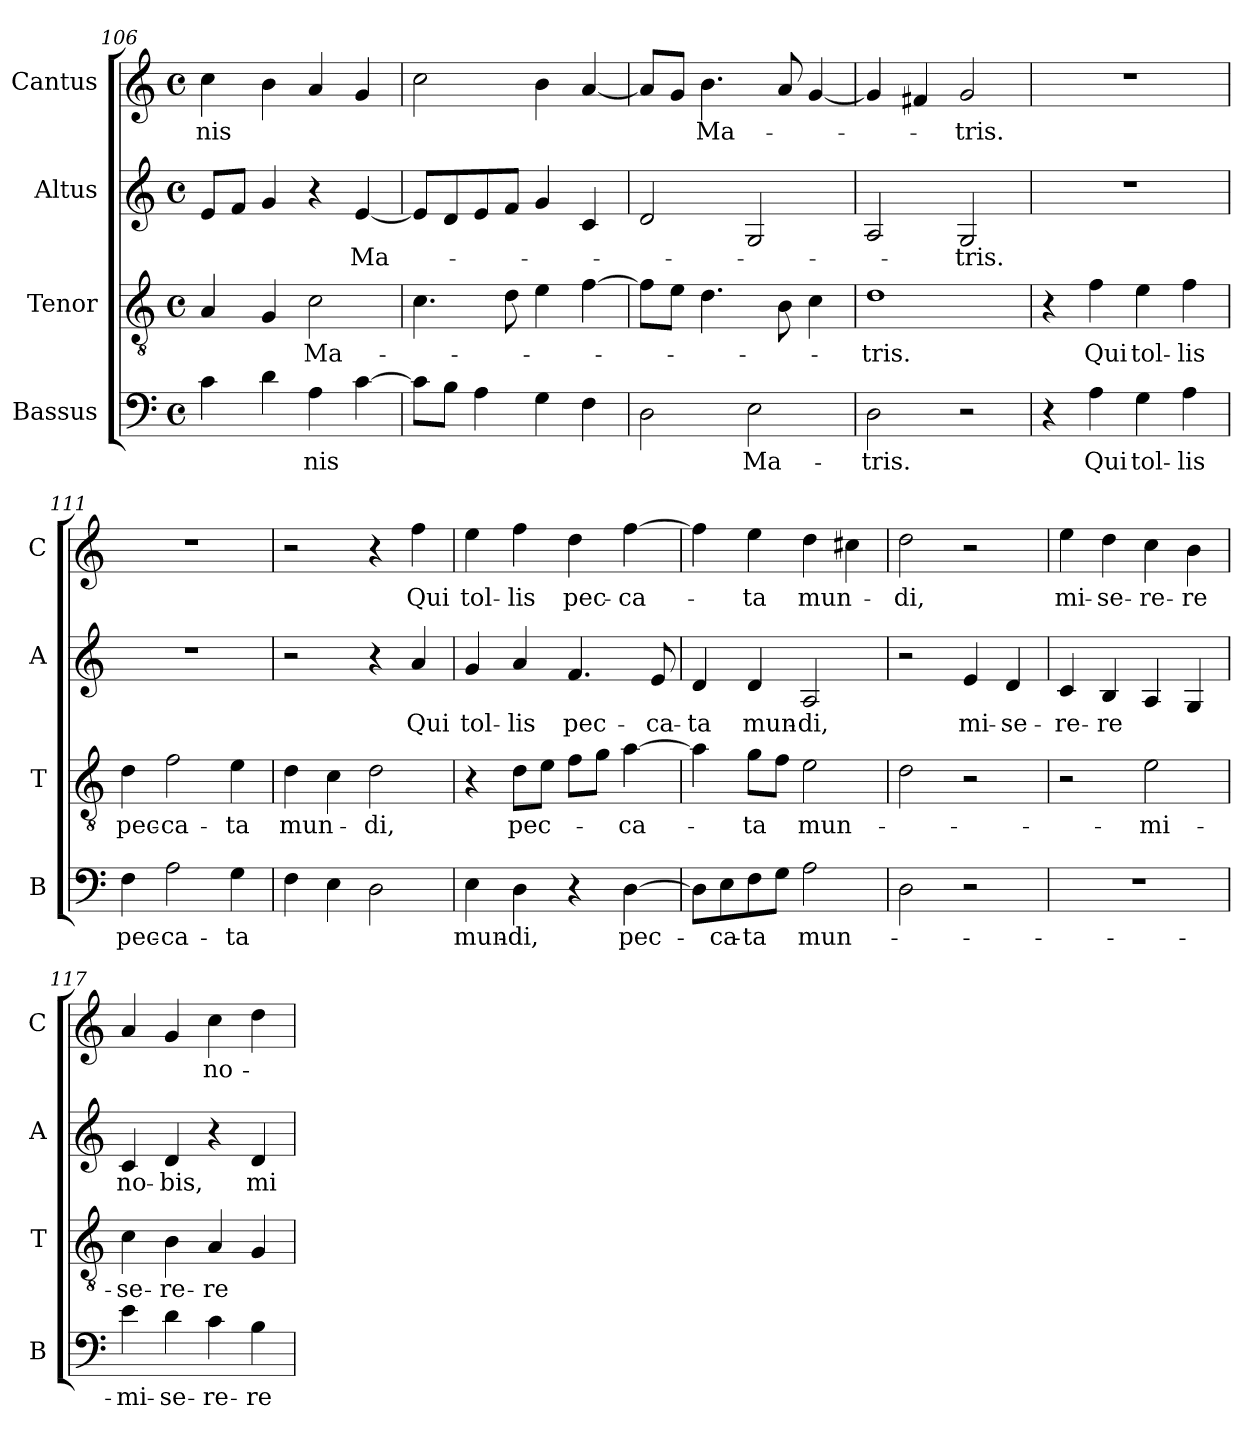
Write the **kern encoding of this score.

**kern	**text	**kern	**text	**kern	**text	**kern	**text
*part4	*part4	*part3	*part3	*part2	*part2	*part1	*part1
*staff4	*staff4	*staff3	*staff3	*staff2	*staff2	*staff1	*staff1
*I"Bassus	*	*I"Tenor	*	*I"Altus	*	*I"Cantus	*
*I'B	*	*I'T	*	*I'A	*	*I'C	*
*clefF4	*	*clefGv2	*	*clefG2	*	*clefG2	*
*k[]	*	*k[]	*	*k[]	*	*k[]	*
*C:	*	*C:	*	*C:	*	*C:	*
*M4/4	*	*M4/4	*	*M4/4	*	*M4/4	*
*met(c)	*	*met(c)	*	*met(c)	*	*met(c)	*
=106	=106	=106	=106	=106	=106	=106	=106
!	!	!	!	!	!	!	!LO:LY:b
4c\	.	4A/	.	8e/L	.	4cc\	-nis
.	.	.	.	8f/J	.	.	.
4d\	.	4G/	.	4g/	.	4b\	.
!	!LO:LY:b	!	!	!	!	!	!
!	!	!	!LO:LY:b	!	!	!	!
4A\	-nis	2c\	Ma-	4r	.	4a/	.
!	!	!	!	!	!LO:LY:b	!	!
[4c\	.	.	.	[4e/	Ma-	4g/	.
=107	=107	=107	=107	=107	=107	=107	=107
8c\L]	.	4.c\	.	8e/L]	.	2cc\	.
8B\J	.	.	.	8d/	.	.	.
4A\	.	.	.	8e/	.	.	.
.	.	8d\	.	8f/J	.	.	.
4G\	.	4e\	.	4g/	.	4b\	.
4F\	.	[4f\	.	4c/	.	[4a/	.
=108	=108	=108	=108	=108	=108	=108	=108
2D\	.	8f\L]	.	2d/	.	8a/L]	.
.	.	8e\J	.	.	.	8g/J	.
!	!	!	!	!	!	!	!LO:LY:b
.	.	4.d\	.	.	.	4.b\	Ma-
!	!LO:LY:b	!	!	!	!	!	!
2E\	Ma-	.	.	2G/	.	.	.
.	.	8B\	.	.	.	8a/	.
.	.	4c\	.	.	.	[4g/	.
=109	=109	=109	=109	=109	=109	=109	=109
!	!LO:LY:b	!	!	!	!	!	!
!	!	!	!LO:LY:b	!	!	!	!
2D\	-tris.	1d	-tris.	2A/	.	4g/]	.
.	.	.	.	.	.	4f#X/	.
!	!	!	!	!	!LO:LY:b	!	!
!	!	!	!	!	!	!	!LO:LY:b
2r	.	.	.	2G/	-tris.	2g/	-tris.
=110	=110	=110	=110	=110	=110	=110	=110
4r	.	4r	.	1r	.	1r	.
!	!LO:LY:b	!	!	!	!	!	!
!	!	!	!LO:LY:b	!	!	!	!
4A\	Qui	4f\	Qui	.	.	.	.
!	!LO:LY:b	!	!	!	!	!	!
!	!	!	!LO:LY:b	!	!	!	!
4G\	tol-	4e\	tol-	.	.	.	.
!	!LO:LY:b	!	!	!	!	!	!
!	!	!	!LO:LY:b	!	!	!	!
4A\	-lis	4f\	-lis	.	.	.	.
!!LO:PB:g=z
=111	=111	=111	=111	=111	=111	=111	=111
!	!LO:LY:b	!	!	!	!	!	!
!	!	!	!LO:LY:b	!	!	!	!
4F\	pec-	4d\	pec-	1r	.	1r	.
!	!LO:LY:b	!	!	!	!	!	!
!	!	!	!LO:LY:b	!	!	!	!
2A\	-ca-	2f\	-ca-	.	.	.	.
!	!LO:LY:b	!	!	!	!	!	!
!	!	!	!LO:LY:b	!	!	!	!
4G\	-ta	4e\	-ta	.	.	.	.
=112	=112	=112	=112	=112	=112	=112	=112
!	!	!	!LO:LY:b	!	!	!	!
4F\	.	4d\	mun-	2r	.	2r	.
4E\	.	4c\	.	.	.	.	.
!	!	!	!LO:LY:b	!	!	!	!
2D\	.	2d\	-di,	4r	.	4r	.
!	!	!	!	!	!LO:LY:b	!	!
!	!	!	!	!	!	!	!LO:LY:b
.	.	.	.	4a/	Qui	4ff\	Qui
=113	=113	=113	=113	=113	=113	=113	=113
!	!LO:LY:b	!	!	!	!	!	!
!	!	!	!	!	!LO:LY:b	!	!
!	!	!	!	!	!	!	!LO:LY:b
4E\	mun-	4r	.	4g/	tol-	4ee\	tol-
!	!LO:LY:b	!	!	!	!	!	!
!	!	!	!LO:LY:b	!	!	!	!
!	!	!	!	!	!LO:LY:b	!	!
!	!	!	!	!	!	!	!LO:LY:b
4D\	-di,	8d\L	pec-	4a/	-lis	4ff\	-lis
.	.	8e\J	.	.	.	.	.
!	!	!	!	!	!LO:LY:b	!	!
!	!	!	!	!	!	!	!LO:LY:b
4r	.	8f\L	.	4.f/	pec-	4dd\	pec-
.	.	8g\J	.	.	.	.	.
!	!LO:LY:b	!	!	!	!	!	!
!	!	!	!LO:LY:b	!	!	!	!
!	!	!	!	!	!	!	!LO:LY:b
[4D\	pec-	[4a\	-ca-	.	.	[4ff\	-ca-
!	!	!	!	!	!LO:LY:b	!	!
.	.	.	.	8e/	-ca-	.	.
=114	=114	=114	=114	=114	=114	=114	=114
!	!	!	!	!	!LO:LY:b	!	!
8D\L]	.	4a\]	.	4d/	-ta	4ff\]	.
!	!LO:LY:b	!	!	!	!	!	!
8E\	-ca-	.	.	.	.	.	.
!	!LO:LY:b	!	!	!	!	!	!
!	!	!	!LO:LY:b	!	!	!	!
!	!	!	!	!	!LO:LY:b	!	!
!	!	!	!	!	!	!	!LO:LY:b
8F\	-ta	8g\L	-ta	4d/	mun-	4ee\	-ta
8G\J	.	8f\J	.	.	.	.	.
!	!LO:LY:b	!	!	!	!	!	!
!	!	!	!LO:LY:b	!	!	!	!
!	!	!	!	!	!LO:LY:b	!	!
!	!	!	!	!	!	!	!LO:LY:b
2A\	mun-	2e\	mun-	2A/	-di,	4dd\	mun-
.	.	.	.	.	.	4cc#X\	.
=115	=115	=115	=115	=115	=115	=115	=115
!	!	!	!	!	!	!	!LO:LY:b
2D\	.	2d\	.	2r	.	2dd\	-di,
!	!	!	!	!	!LO:LY:b	!	!
2r	.	2r	.	4e/	mi-	2r	.
!	!	!	!	!	!LO:LY:b	!	!
.	.	.	.	4d/	-se-	.	.
=116	=116	=116	=116	=116	=116	=116	=116
!	!	!	!	!	!LO:LY:b	!	!
!	!	!	!	!	!	!	!LO:LY:b
1r	.	2r	.	4c/	-re-	4ee\	mi-
!	!	!	!	!	!LO:LY:b	!	!
!	!	!	!	!	!	!	!LO:LY:b
.	.	.	.	4B/	-re	4dd\	-se-
!	!	!	!LO:LY:b	!	!	!	!
!	!	!	!	!	!	!	!LO:LY:b
.	.	2e\	-mi-	4A/	.	4cc\	-re-
!	!	!	!	!	!	!	!LO:LY:b
.	.	.	.	4G/	.	4b\	-re
!!LO:LB:g=z
=117	=117	=117	=117	=117	=117	=117	=117
!	!LO:LY:b	!	!	!	!	!	!
!	!	!	!LO:LY:b	!	!	!	!
!	!	!	!	!	!LO:LY:b	!	!
4e\	-mi-	4c\	-se-	4c/	no-	4a/	.
!	!LO:LY:b	!	!	!	!	!	!
!	!	!	!LO:LY:b	!	!	!	!
!	!	!	!	!	!LO:LY:b	!	!
4d\	-se-	4B\	-re-	4d/	-bis,	4g/	.
!	!LO:LY:b	!	!	!	!	!	!
!	!	!	!LO:LY:b	!	!	!	!
!	!	!	!	!	!	!	!LO:LY:b
4c\	-re-	4A/	-re	4r	.	4cc\	no-
!	!LO:LY:b	!	!	!	!	!	!
!	!	!	!	!	!LO:LY:b	!	!
4B\	-re	4G/	.	4d/	mi-	4dd\	.
=	=	=	=	=	=	=	=
*-	*-	*-	*-	*-	*-	*-	*-
